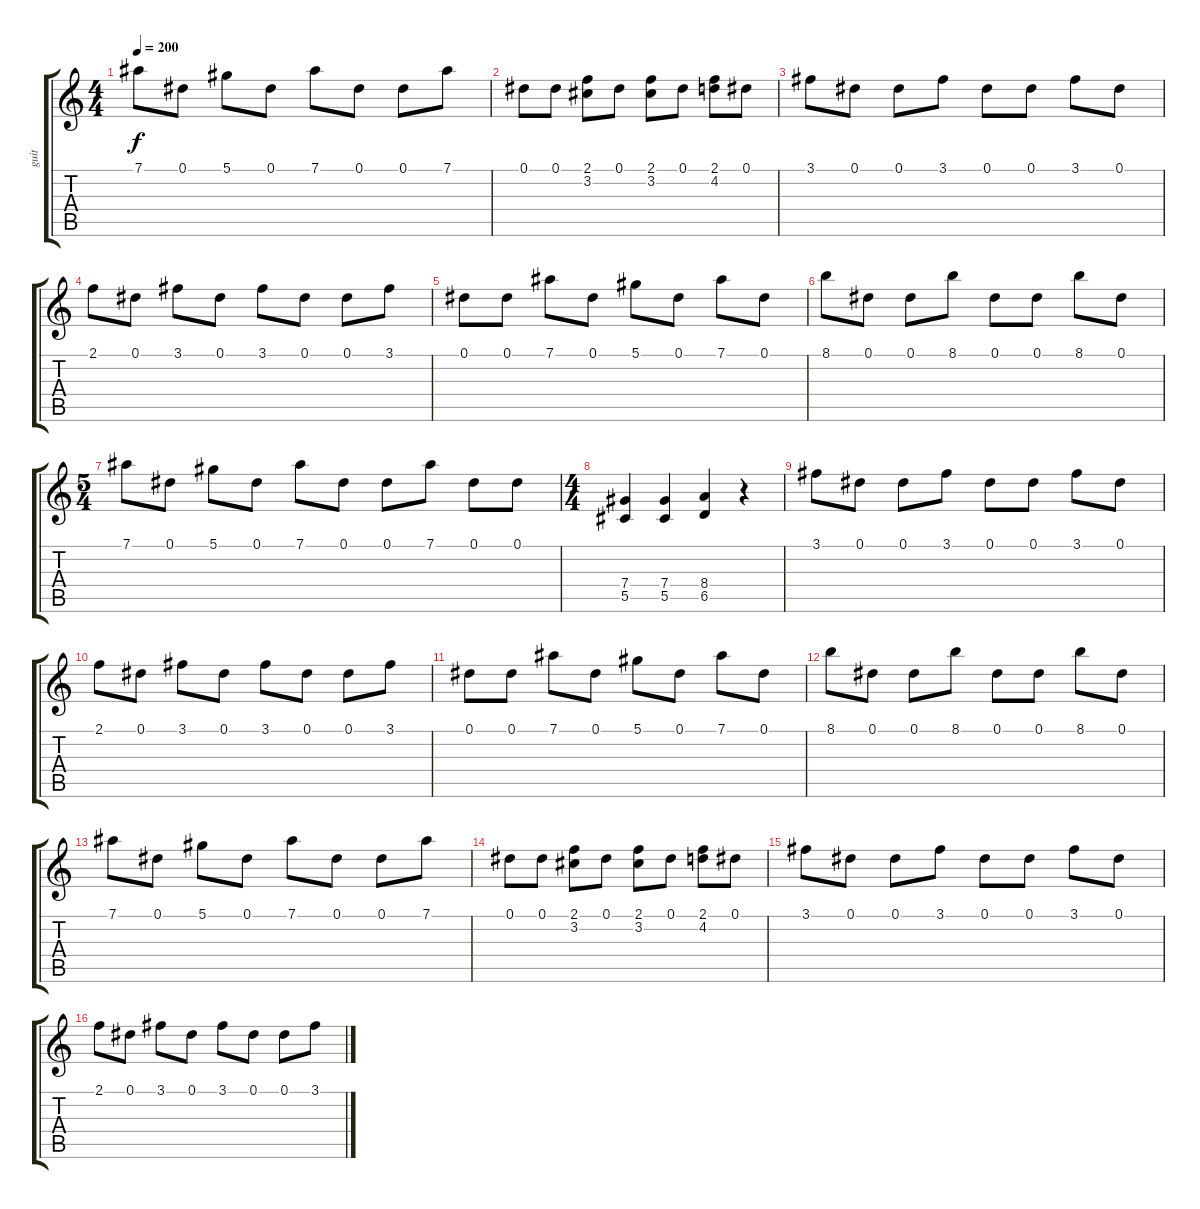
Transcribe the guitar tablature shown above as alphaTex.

\track ("guit" "guit") {instrument distortionguitar}
\staff {score tabs}
\tuning (Eb4 Bb3 Gb3 Db3 Ab2 Eb2) {hide}
\ts (4 4)
\tempo 200
\clef g2
\ks c
7.1.8{dy f} 0.1.8 5.1.8 0.1.8 7.1.8 0.1.8 0.1.8 7.1.8 |
0.1.8 0.1.8 (2.1 3.2).8 0.1.8 (2.1 3.2).8 0.1.8 (2.1 4.2).8 0.1.8 |
3.1.8 0.1.8 0.1.8 3.1.8 0.1.8 0.1.8 3.1.8 0.1.8 |
2.1.8 0.1.8 3.1.8 0.1.8 3.1.8 0.1.8 0.1.8 3.1.8 |
0.1.8 0.1.8 7.1.8 0.1.8 5.1.8 0.1.8 7.1.8 0.1.8 |
8.1.8 0.1.8 0.1.8 8.1.8 0.1.8 0.1.8 8.1.8 0.1.8 |
\ts (5 4)
7.1.8 0.1.8 5.1.8 0.1.8 7.1.8 0.1.8 0.1.8 7.1.8 0.1.8 0.1.8 |
\ts (4 4)
(7.4 5.5).4 (7.4 5.5).4 (8.4 6.5).4 r.4 |
3.1.8 0.1.8 0.1.8 3.1.8 0.1.8 0.1.8 3.1.8 0.1.8 |
2.1.8 0.1.8 3.1.8 0.1.8 3.1.8 0.1.8 0.1.8 3.1.8 |
0.1.8 0.1.8 7.1.8 0.1.8 5.1.8 0.1.8 7.1.8 0.1.8 |
8.1.8 0.1.8 0.1.8 8.1.8 0.1.8 0.1.8 8.1.8 0.1.8 |
7.1.8 0.1.8 5.1.8 0.1.8 7.1.8 0.1.8 0.1.8 7.1.8 |
0.1.8 0.1.8 (2.1 3.2).8 0.1.8 (2.1 3.2).8 0.1.8 (2.1 4.2).8 0.1.8 |
3.1.8 0.1.8 0.1.8 3.1.8 0.1.8 0.1.8 3.1.8 0.1.8 |
2.1.8 0.1.8 3.1.8 0.1.8 3.1.8 0.1.8 0.1.8 3.1.8
